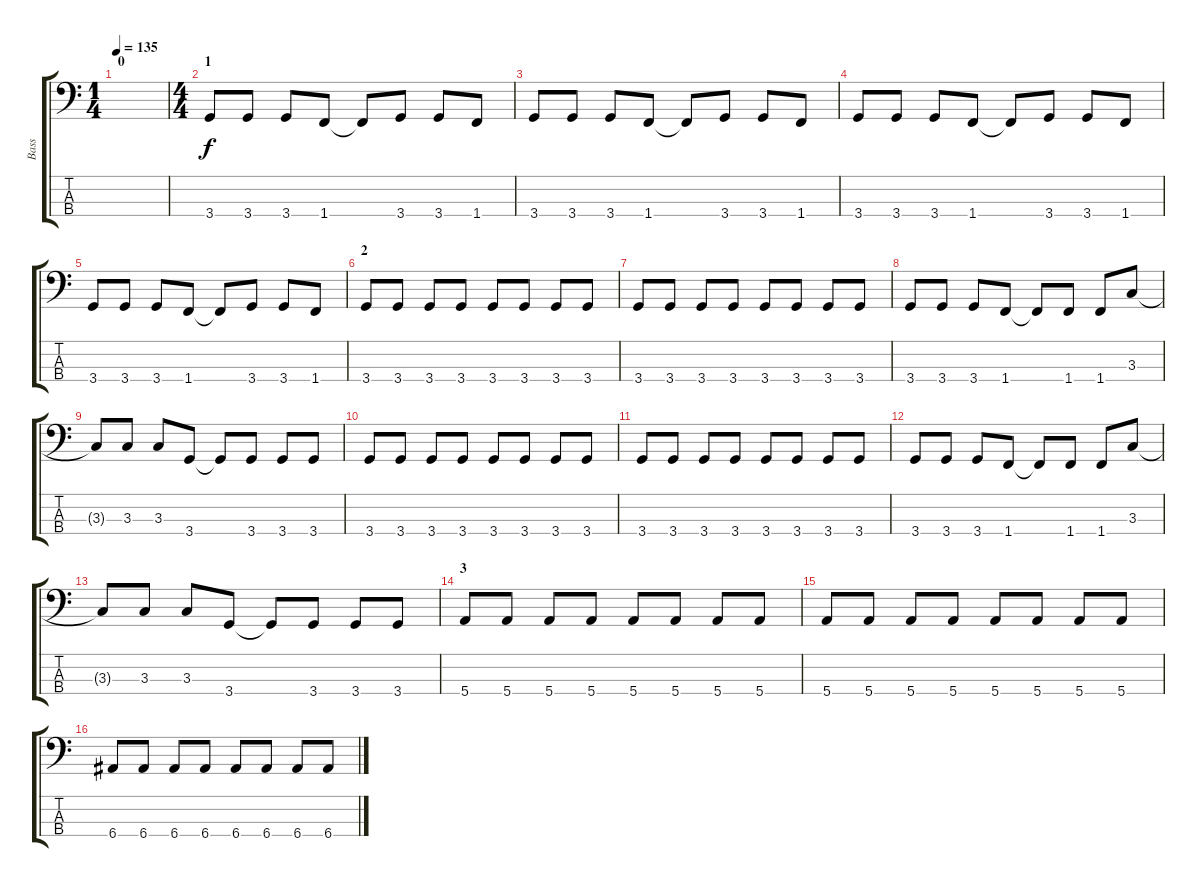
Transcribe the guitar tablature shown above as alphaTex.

\track ("Bass" "Bass") {instrument electricbassfinger}
\staff {score tabs}
\tuning (G2 D2 A1 E1) {hide}
\ts (1 4)
\section ("" "0")
\tempo 135
\clef f4
\ks c
|
\ts (4 4)
\section ("" "1")
3.4.8 3.4.8 3.4.8 1.4.8 1.4{t}.8 3.4.8 3.4.8 1.4.8 |
3.4.8 3.4.8 3.4.8 1.4.8 1.4{t}.8 3.4.8 3.4.8 1.4.8 |
3.4.8 3.4.8 3.4.8 1.4.8 1.4{t}.8 3.4.8 3.4.8 1.4.8 |
3.4.8 3.4.8 3.4.8 1.4.8 1.4{t}.8 3.4.8 3.4.8 1.4.8 |
\section ("" "2")
3.4.8 3.4.8 3.4.8 3.4.8 3.4.8 3.4.8 3.4.8 3.4.8 |
3.4.8 3.4.8 3.4.8 3.4.8 3.4.8 3.4.8 3.4.8 3.4.8 |
3.4.8 3.4.8 3.4.8 1.4.8 1.4{t}.8 1.4.8 1.4.8 3.3.8 |
3.3{t}.8 3.3.8 3.3.8 3.4.8 3.4{t}.8 3.4.8 3.4.8 3.4.8 |
3.4.8 3.4.8 3.4.8 3.4.8 3.4.8 3.4.8 3.4.8 3.4.8 |
3.4.8 3.4.8 3.4.8 3.4.8 3.4.8 3.4.8 3.4.8 3.4.8 |
3.4.8 3.4.8 3.4.8 1.4.8 1.4{t}.8 1.4.8 1.4.8 3.3.8 |
3.3{t}.8 3.3.8 3.3.8 3.4.8 3.4{t}.8 3.4.8 3.4.8 3.4.8 |
\section ("" "3")
5.4.8 5.4.8 5.4.8 5.4.8 5.4.8 5.4.8 5.4.8 5.4.8 |
5.4.8 5.4.8 5.4.8 5.4.8 5.4.8 5.4.8 5.4.8 5.4.8 |
6.4.8 6.4.8 6.4.8 6.4.8 6.4.8 6.4.8 6.4.8 6.4.8
